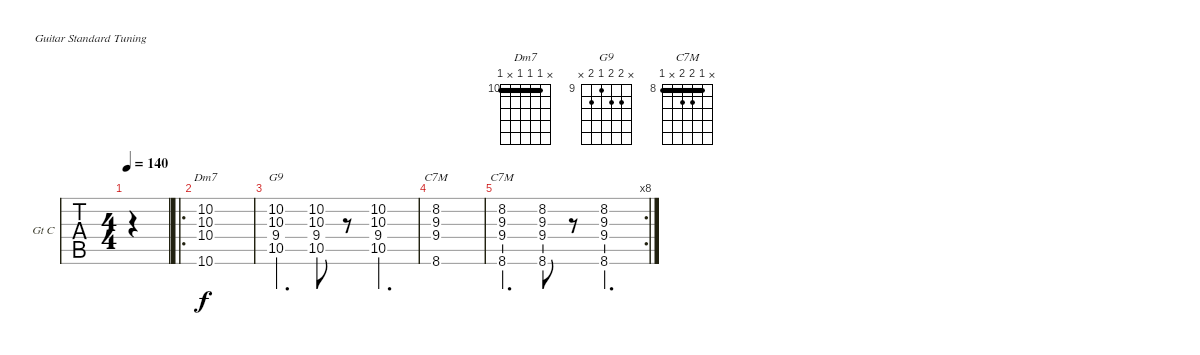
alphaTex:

\defaultSystemsLayout 4
\bracketExtendMode nobrackets
\firstSystemTrackNameOrientation horizontal
\otherSystemsTrackNameOrientation horizontal
\track ("Guitar Chords" "Gt C") {instrument acousticguitarsteel}
\staff {tabs}
\tuning (E4 B3 G3 D3 A2 E2)
\chord ("Dm7" x 10 10 10 x 10) {firstfret 10 barre (10 10 10)}
\chord ("G9" x 10 10 9 10 x) {firstfret 9}
\chord ("C7M" x 8 9 9 x 8) {firstfret 8 barre 8}
\ts (4 4)
\tempo 140
\clef g2
\ks c
|
\ro
(10.6 10.4 10.3 10.2).1{ch "Dm7"} |
(10.5 9.4 10.3 10.2).4{d ch "G9"} (10.5 9.4 10.3 10.2).8 r.8 (10.5 9.4 10.3 10.2).4{d} |
(8.6 9.4 9.3 8.2).1{ch "C7M"} |
\rc 8
(9.4 9.3 8.2 8.6).4{d ch "C7M"} (9.4 9.3 8.2 8.6).8 r.8 (9.4 9.3 8.2 8.6).4{d}
